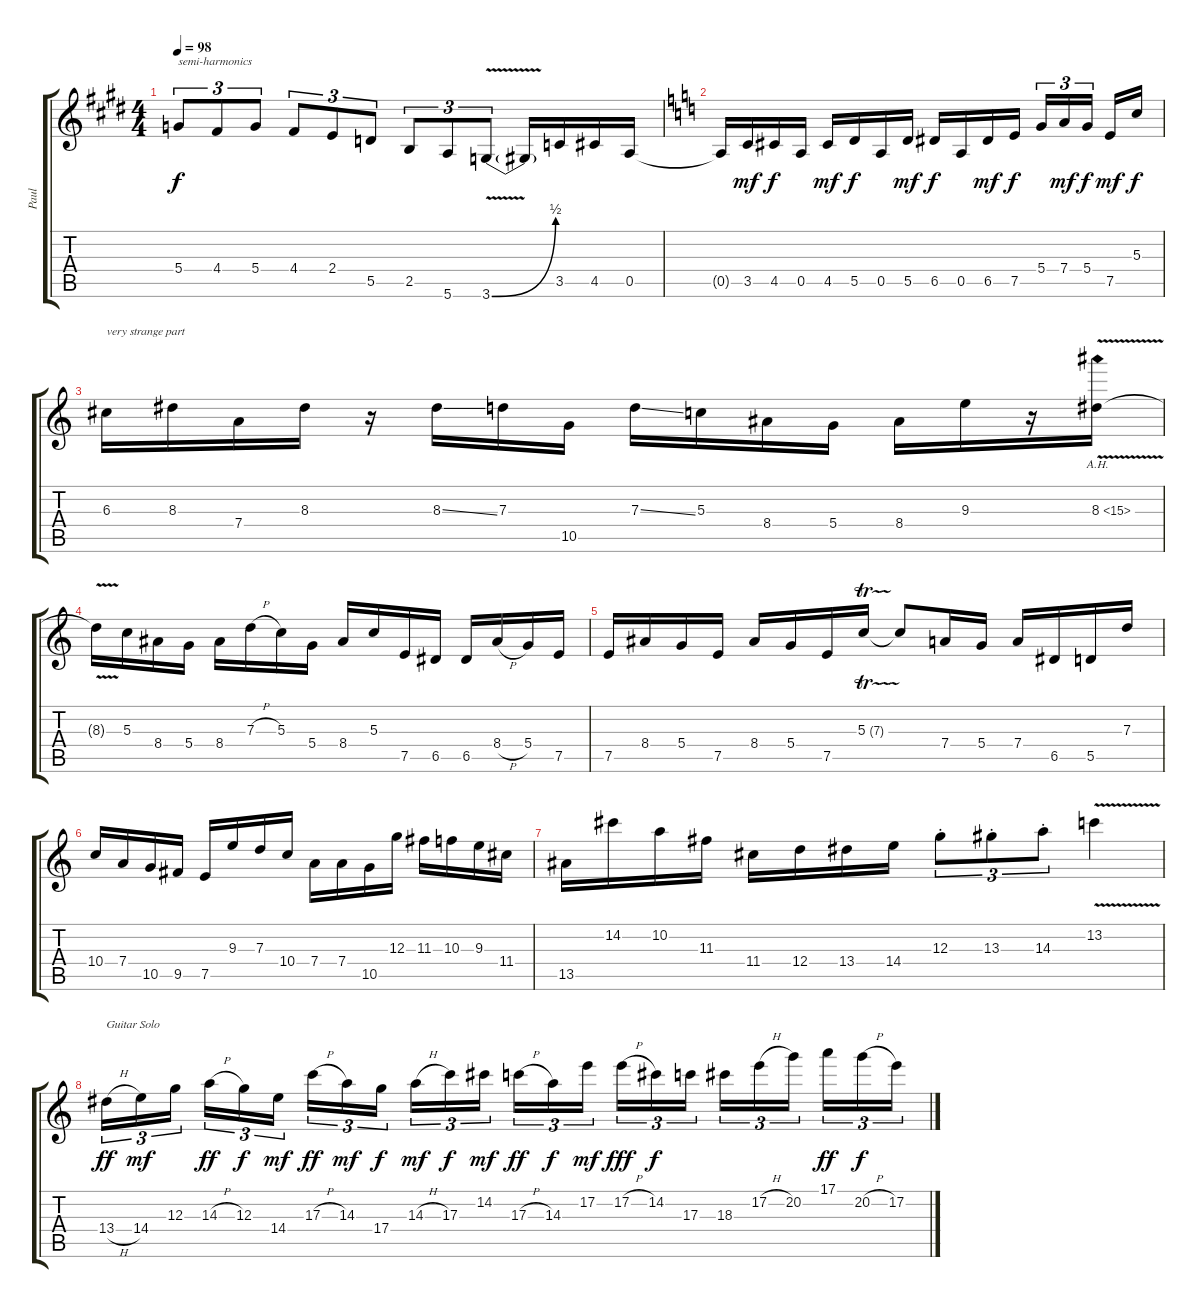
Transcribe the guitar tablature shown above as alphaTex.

\track ("Paul" "Paul") {instrument overdrivenguitar}
\staff {score tabs}
\tuning (E4 B3 G3 D3 A2 E2) {hide}
\ts (4 4)
\tempo 98
\clef g2
\ks e
5.4.8{tu (3 2) txt "semi-harmonics" dy f} 4.4.8{tu (3 2)} 5.4.8{tu (3 2)} 4.4.8{tu (3 2)} 2.4.8{tu (3 2)} 5.5.8{tu (3 2)} 2.5.8{tu (3 2)} 5.6.8{tu (3 2)} 3.6{be (bend 0 0 60 2) v}.8{tu (3 2)} 3.6{t}.16 3.5.16 4.5.16 0.5.16 |
\ks c
0.5{t}.16 3.5.16{dy mf} 4.5.16{dy f} 0.5.16 4.5.16{dy mf} 5.5.16{dy f} 0.5.16 5.5.16{dy mf} 6.5.16{dy f} 0.5.16 6.5.16{dy mf} 7.5.16{dy f} 5.4.16{tu (3 2)} 7.4.16{tu (3 2) dy mf} 5.4.16{tu (3 2) dy f} 7.5.16{dy mf} 5.3.16{dy f} |
6.3.16{txt "very strange part"} 8.3.16 7.4.16 8.3.16 r.16 8.3{ss}.16 7.3.16 10.5.16 7.3{ss}.16 5.3.16 8.4.16 5.4.16 8.4.16 9.3.16 r.16 8.3{ah 7 v}.16 |
8.3{t}.16 5.3.16 8.4.16 5.4.16 8.4.16 7.3{h}.16 5.3.16 5.4.16 8.4.16 5.3.16 7.5.16 6.5.16 6.5.16 8.4{h}.16 5.4.16 7.5.16 |
7.5.16 8.4.16 5.4.16 7.5.16 8.4.16 5.4.16 7.5.16 5.3{tr (7 32)}.16 5.3{t}.8 7.4.16 5.4.16 7.4.16 6.5.16 5.5.16 7.3.16 |
10.4.16 7.4.16 10.5.16 9.5.16 7.5.16 9.3.16 7.3.16 10.4.16 7.4.16 7.4.16 10.5.16 12.3.16 11.3.16 10.3.16 9.3.16 11.4.16 |
13.5.16 14.2.16 10.2.16 11.3.16 11.4.16 12.4.16 13.4.16 14.4.16 12.3{st}.8{tu (3 2)} 13.3{st}.8{tu (3 2)} 14.3{st}.8{tu (3 2)} 13.2{v}.4 |
13.4{h}.16{tu (3 2) txt "Guitar Solo" dy ff} 14.4.16{tu (3 2) dy mf} 12.3.16{tu (3 2)} 14.3{h}.16{tu (3 2) dy ff} 12.3.16{tu (3 2) dy f} 14.4.16{tu (3 2) dy mf} 17.3{h}.16{tu (3 2) dy ff} 14.3.16{tu (3 2) dy mf} 17.4.16{tu (3 2) dy f} 14.3{h}.16{tu (3 2) dy mf} 17.3.16{tu (3 2) dy f} 14.2.16{tu (3 2) dy mf} 17.3{h}.16{tu (3 2) dy ff} 14.3.16{tu (3 2) dy f} 17.2.16{tu (3 2) dy mf} 17.2{h}.16{tu (3 2) dy fff} 14.2.16{tu (3 2) dy f} 17.3.16{tu (3 2)} 18.3.16{tu (3 2)} 17.2{h}.16{tu (3 2)} 20.2.16{tu (3 2)} 17.1.16{tu (3 2) dy ff} 20.2{h}.16{tu (3 2) dy f} 17.2.16{tu (3 2)}
